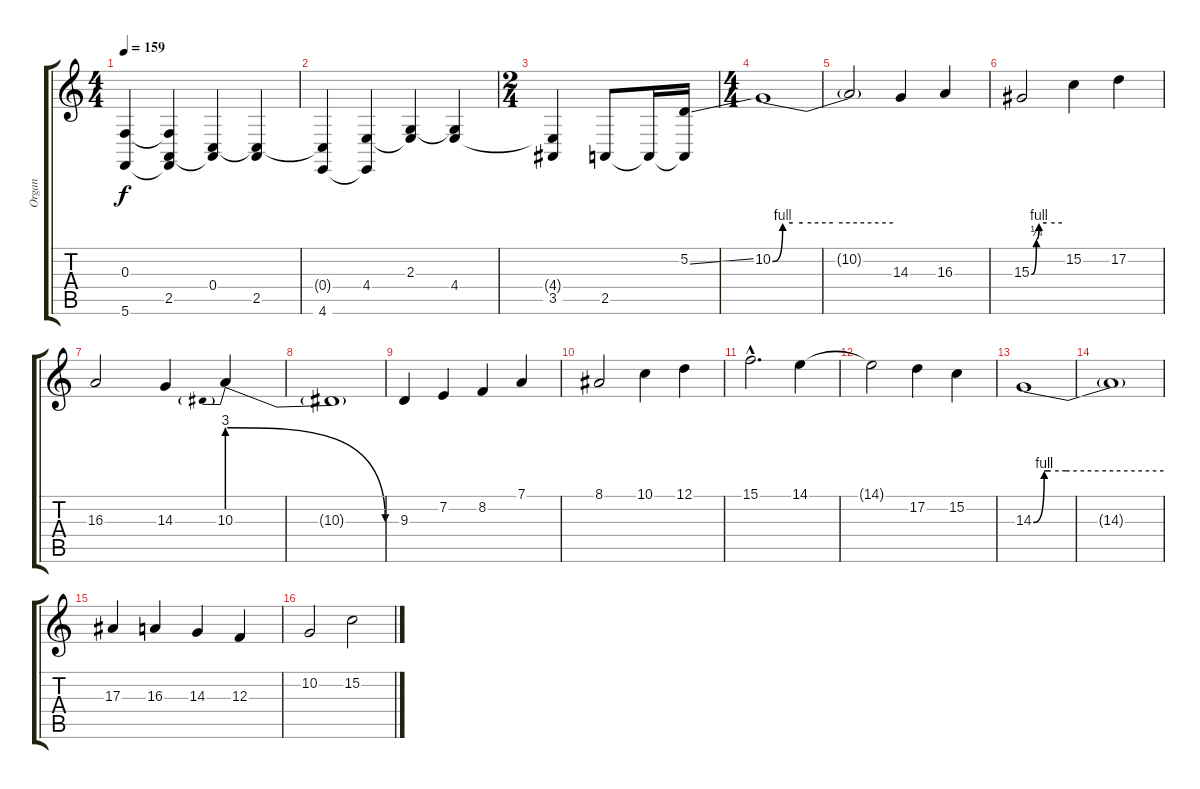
\track ("Organ" "Organ") {instrument lead1square}
\staff {score tabs}
\tuning (D4 A3 F3 C3 G2 C2) {hide}
\ts (4 4)
\tempo 159
\clef g2
\ks c
(0.3{t} 5.6).4{dy f} (0.3{t} 2.5 5.6{t}).4 (0.4 2.5{t}).4 (0.4{t} 2.5).4 |
(0.4{t} 4.6).4 (4.4 4.6{t}).4 (2.3 4.4{t}).4 (2.3{t} 4.4).4 |
\ts (2 4)
(4.4{t} 3.5).4 2.5.8 2.5{t}.16 (5.2{ss} 2.5{t}).16{volume 12 balance 5 instrument accordion} |
\ts (4 4)
10.2{be (custom 0 0 5 4 10 4 15 4 30 4 60 4)}.1 |
10.2{t}.2 14.3.4 16.3.4 |
15.3{be (custom 0 0 10 1 15 4 30 4 60 4)}.2 15.2.4 17.2.4 |
16.3.2 14.3.4 10.3{be (prebendrelease 0 12 60 0)}.4 |
10.3{t}.1 |
9.3.4 7.2.4 8.2.4 7.1.4 |
8.1.2 10.1.4 12.1.4 |
15.1{hac}.2{d} 14.1.4 |
14.1{t}.2 17.2.4 15.2.4 |
14.3{be (custom 0 0 5 4 8 4 15 4 30 4 60 4)}.1 |
14.3{t}.1 |
17.3.4 16.3.4 14.3.4 12.3.4 |
10.2.2 15.2.2
